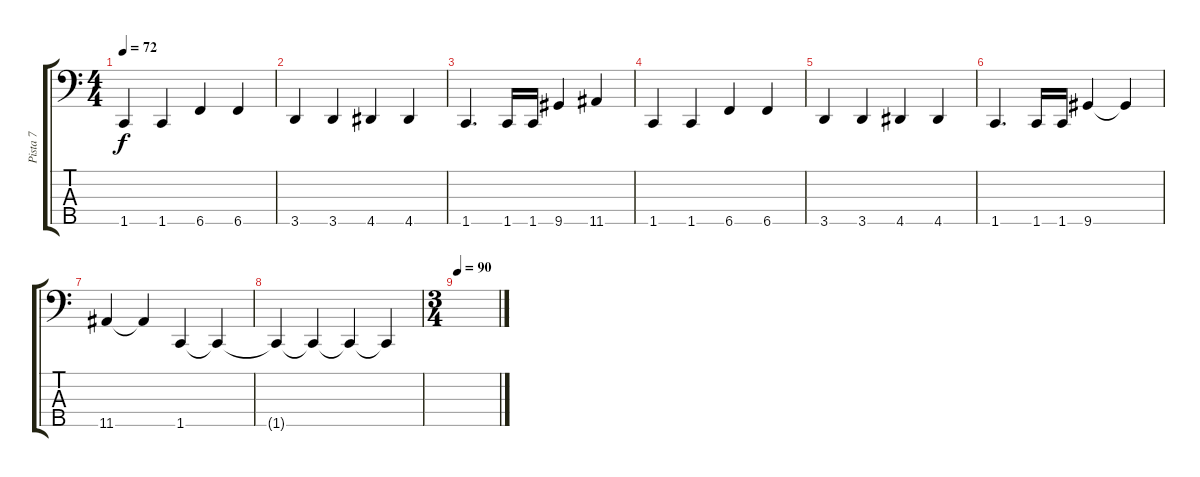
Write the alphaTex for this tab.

\track ("Pista 7" "Pista 7") {instrument electricbassfinger}
\staff {score tabs}
\tuning (G2 D2 A1 E1 B0) {hide}
\ts (4 4)
\tempo 72
\clef f4
\ks c
1.5.4{dy f} 1.5.4 6.5.4 6.5.4 |
3.5.4 3.5.4 4.5.4 4.5.4 |
1.5.4{d} 1.5.16 1.5.16 9.5.4 11.5.4 |
1.5.4 1.5.4 6.5.4 6.5.4 |
3.5.4 3.5.4 4.5.4 4.5.4 |
1.5.4{d} 1.5.16 1.5.16 9.5.4 9.5{t}.4 |
11.5.4 11.5{t}.4 1.5.4 1.5{t}.4 |
1.5{t}.4 1.5{t}.4 1.5{t}.4 1.5{t}.4 |
\ts (3 4)
\tempo 90
